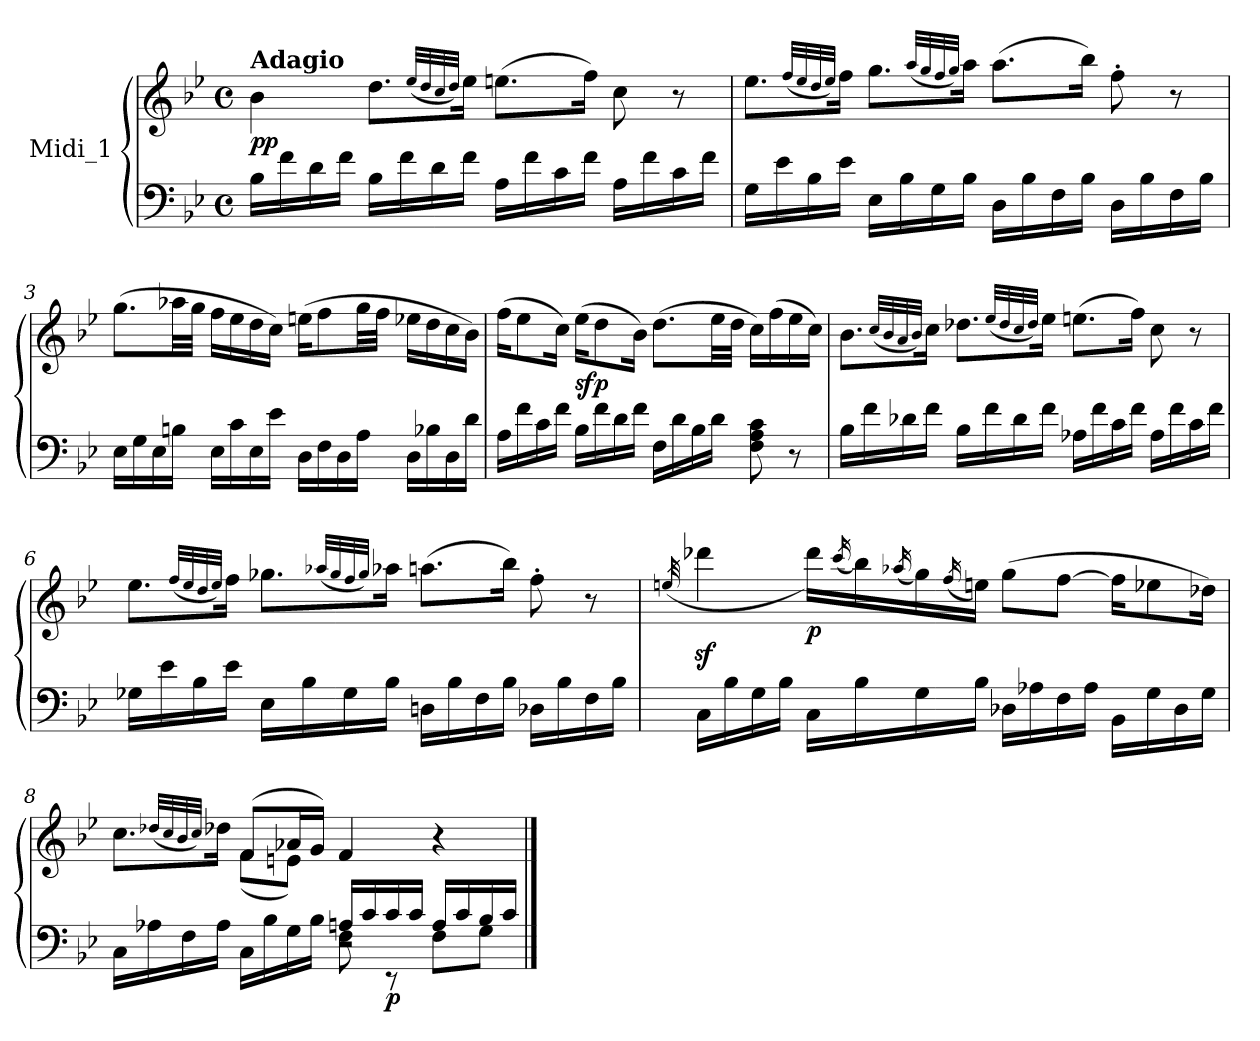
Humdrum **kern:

**kern	**kern	**dynam
*part1	*part1	*part1
*staff2	*staff1	*staff1/2
*I"Midi_1	*	*
*clefF4	*clefG2	*
*k[b-e-]	*k[b-e-]	*
*B-:	*B-:	*
*M4/4	*M4/4	*
*met(c)	*met(c)	*
=1	=1	=1
!	!LO:TX:a:B:t=Adagio	!
!	!	!LO:DY:b
16B-\LL	4b-\	pp
16f\	.	.
16d\	.	.
16f\JJ	.	.
16B-\LL	8.dd\L	.
16f\	.	.
16d\	.	.
.	(>32qee-/LLL	.
.	32qdd/	.
.	32qcc/	.
.	32qdd/JJJ)	.
16f\JJ	16ee-\Jk	.
16A\LL	(>8.een\L	.
16f\	.	.
16c\	.	.
16f\JJ	16ff\Jk)	.
16A\LL	8cc\	.
16f\	.	.
16c\	8r	.
16f\JJ	.	.
=2	=2	=2
16G\LL	8.ee-i\L	.
16e-\	.	.
16B-\	.	.
.	(>32qff/LLL	.
.	32qee-/	.
.	32qdd/	.
.	32qee-/JJJ)	.
16e-\JJ	16ff\Jk	.
16E-\LL	8.gg\L	.
16B-\	.	.
16G\	.	.
.	(>32qaa/LLL	.
.	32qgg/	.
.	32qff/	.
.	32qgg/JJJ)	.
16B-\JJ	16aa\Jk	.
16D\LL	(>8.aa\L	.
16B-\	.	.
16F\	.	.
16B-\JJ	16bb-\Jk)	.
16D\LL	8ff'\	.
16B-\	.	.
16F\	8r	.
16B-\JJ	.	.
!!LO:LB:g=z
=3	=3	=3
16E-\LL	(>8.gg\L	.
16G\	.	.
16E-\	.	.
16Bn\JJ	32aa-X\LL	.
.	32gg\JJJ	.
16E-\LL	16ff\LL	.
16c\	16ee-\	.
16E-\	16dd\	.
16e-\JJ	16cc\JJ)	.
16D\LL	(>16een\KL	.
16F\	8ff\	.
16D\	.	.
16A\JJ	32gg\LL	.
.	32ff\JJJ	.
16D\LL	16ee-X\LL	.
16B-X\	16dd\	.
16D\	16cc\	.
16d\JJ	16b-\JJ)	.
=4	=4	=4
!	!	!LO:DY:b=2
!	!	!LO:DY:n=1:b
16A\LL	(>16ff\KL	p sfp
16f\	8ee-\	.
16c\	.	.
16f\JJ	16cc\Jk)	.
!	!	!LO:DY:n=2:b
16B-\LL	(>16ee-\KL	sfp
16f\	8dd\	.
16d\	.	.
16f\JJ	16b-\Jk)	.
16F\LL	(>8.dd\L	.
16d\	.	.
16B-\	.	.
16d\JJ	32ee-\LL	.
.	32dd\JJJ	.
8F\ 8A\ 8c\	16cc\LL)	.
.	(>16ff\	.
8r	16ee-\	.
.	16cc\JJ)	.
!!LO:LB:g=z
=5	=5	=5
16B-\LL	8.b-\L	.
16f\	.	.
16d-X\	.	.
.	(>32qcc/LLL	.
.	32qb-/	.
.	32qa/	.
.	32qb-/JJJ)	.
16f\JJ	16cc\Jk	.
16B-\LL	8.dd-X\L	.
16f\	.	.
16d-\	.	.
.	(>32qee-/LLL	.
.	32qdd-/	.
.	32qcc/	.
.	32qdd-/JJJ)	.
16f\JJ	16ee-\Jk	.
16A-X\LL	(>8.een\L	.
16f\	.	.
16c\	.	.
16f\JJ	16ff\Jk)	.
16A-\LL	8cc\	.
16f\	.	.
16c\	8r	.
16f\JJ	.	.
=6	=6	=6
16G-X\LL	8.ee-\L	.
16e-\	.	.
16B-\	.	.
.	(>32qff/LLL	.
.	32qee-/	.
.	32qdd/	.
.	32qee-/JJJ)	.
16e-\JJ	16ff\Jk	.
16E-\LL	8.gg-X\L	.
16B-\	.	.
16G-\	.	.
.	(>32qaa-X/LLL	.
.	32qgg-/	.
.	32qff/	.
.	32qgg-/JJJ)	.
16B-\JJ	16aa-\Jk	.
16Dni\LL	(>8.aan\L	.
16B-\	.	.
16F\	.	.
16B-\JJ	16bb-\Jk)	.
16D-X\LL	8ff'\	.
16B-\	.	.
16F\	8r	.
16B-\JJ	.	.
!!LO:LB:g=z
=7	=7	=7
.	(>32qeen/	.
16C\LL	4ddd-Xz<\	.
16B-\	.	.
16G\	.	.
16B-\JJ	.	.
!	!	!LO:DY:b
16C\LL	16ddd-\LL)	p
.	(>16qccc/	.
16B-\	16bb-\)	.
.	(>16qaa-X/	.
16G\	16gg\)	.
.	(>16qff/	.
16B-\JJ	16ee\JJ)	.
16D-X\LL	(>8gg\L	.
16A-X\	.	.
16F\	[8ff\J	.
16A-\JJ	.	.
16BB-\LL	16ff\KL]	.
16G\	8ee-X\	.
16D-\	.	.
16G\JJ	16dd-X\Jk)	.
=8	=8	=8
*^	*^	*
*	*^	*	*	*
16C\LL	4ryy	2ryy	8.cc\L	4ryy	.
16A-X\	.	.	.	.	.
16F\	.	.	.	.	.
.	.	.	(<32qdd-X/LLL	.	.
.	.	.	32qcc/	.	.
.	.	.	32qb-/	.	.
.	.	.	32qcc/JJJ)	.	.
16A-\JJ	.	.	16dd-\Jk	.	.
4ryy	16C\LL	.	(>8f/L	(<8f\L	.
.	16B-\	.	.	.	.
.	16G\	.	16a-X/L	8en\J)	.
.	16B-\JJ	.	16g/JJ)	.	.
2r	16An/LL	8F\	4f/	2ryy	.
.	16c/	.	.	.	.
!	!	!	!	!	!LO:DY:b=2
.	16c/	8rEE	.	.	p
.	16c/JJ	.	.	.	.
.	16A/LL	8F\L	4r	.	.
.	16c/	.	.	.	.
.	16B-/	8G\J	.	.	.
.	16c/JJ	.	.	.	.
*v	*v	*v	*	*	*
*	*v	*v	*
==	==	==
*-	*-	*-
